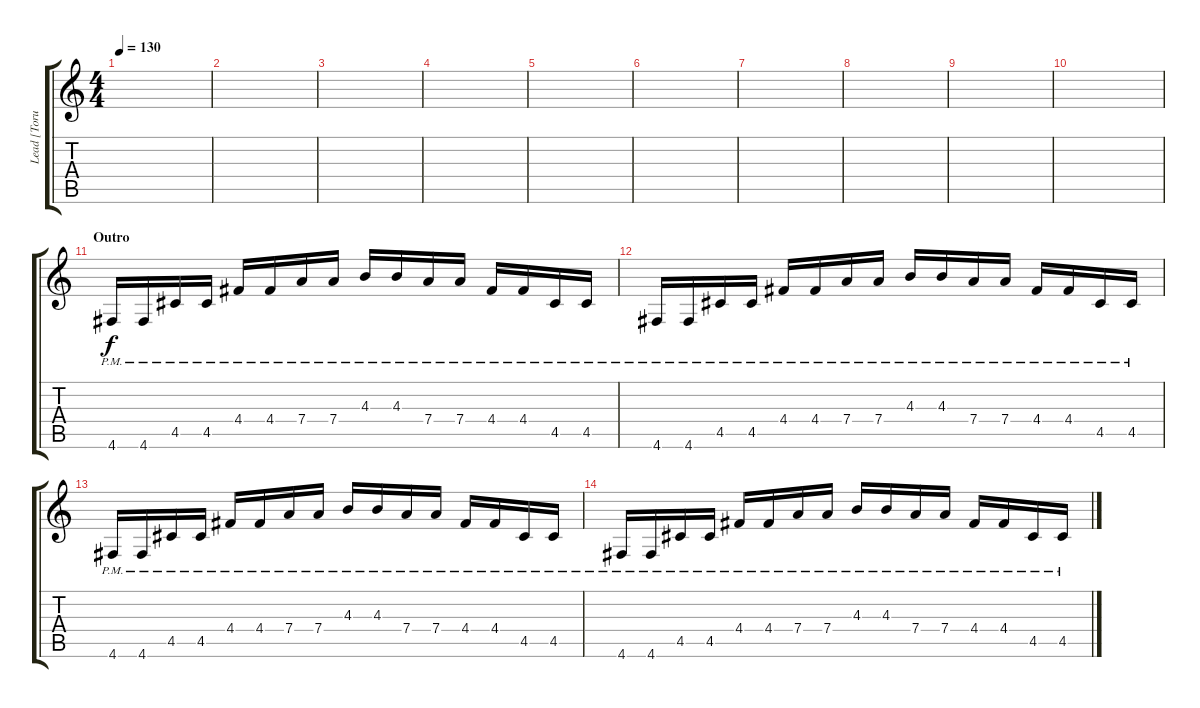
\track ("Lead [Toru]" "Lead [Toru") {instrument distortionguitar}
\staff {score tabs}
\tuning (E4 B3 G3 D3 A2 D2) {hide}
\ts (4 4)
\tempo 130
\clef g2
\ks c
|
|
|
|
|
|
|
|
|
|
\section ("" "Outro")
4.6{pm}.16 4.6{pm}.16 4.5{pm}.16 4.5{pm}.16 4.4{pm}.16 4.4{pm}.16 7.4{pm}.16 7.4{pm}.16 4.3{pm}.16 4.3{pm}.16 7.4{pm}.16 7.4{pm}.16 4.4{pm}.16 4.4{pm}.16 4.5{pm}.16 4.5{pm}.16 |
4.6{pm}.16 4.6{pm}.16 4.5{pm}.16 4.5{pm}.16 4.4{pm}.16 4.4{pm}.16 7.4{pm}.16 7.4{pm}.16 4.3{pm}.16 4.3{pm}.16 7.4{pm}.16 7.4{pm}.16 4.4{pm}.16 4.4{pm}.16 4.5{pm}.16 4.5{pm}.16 |
4.6{pm}.16 4.6{pm}.16 4.5{pm}.16 4.5{pm}.16 4.4{pm}.16 4.4{pm}.16 7.4{pm}.16 7.4{pm}.16 4.3{pm}.16 4.3{pm}.16 7.4{pm}.16 7.4{pm}.16 4.4{pm}.16 4.4{pm}.16 4.5{pm}.16 4.5{pm}.16 |
4.6{pm}.16 4.6{pm}.16 4.5{pm}.16 4.5{pm}.16 4.4{pm}.16 4.4{pm}.16 7.4{pm}.16 7.4{pm}.16 4.3{pm}.16 4.3{pm}.16 7.4{pm}.16 7.4{pm}.16 4.4{pm}.16 4.4{pm}.16 4.5{pm}.16 4.5{pm}.16
